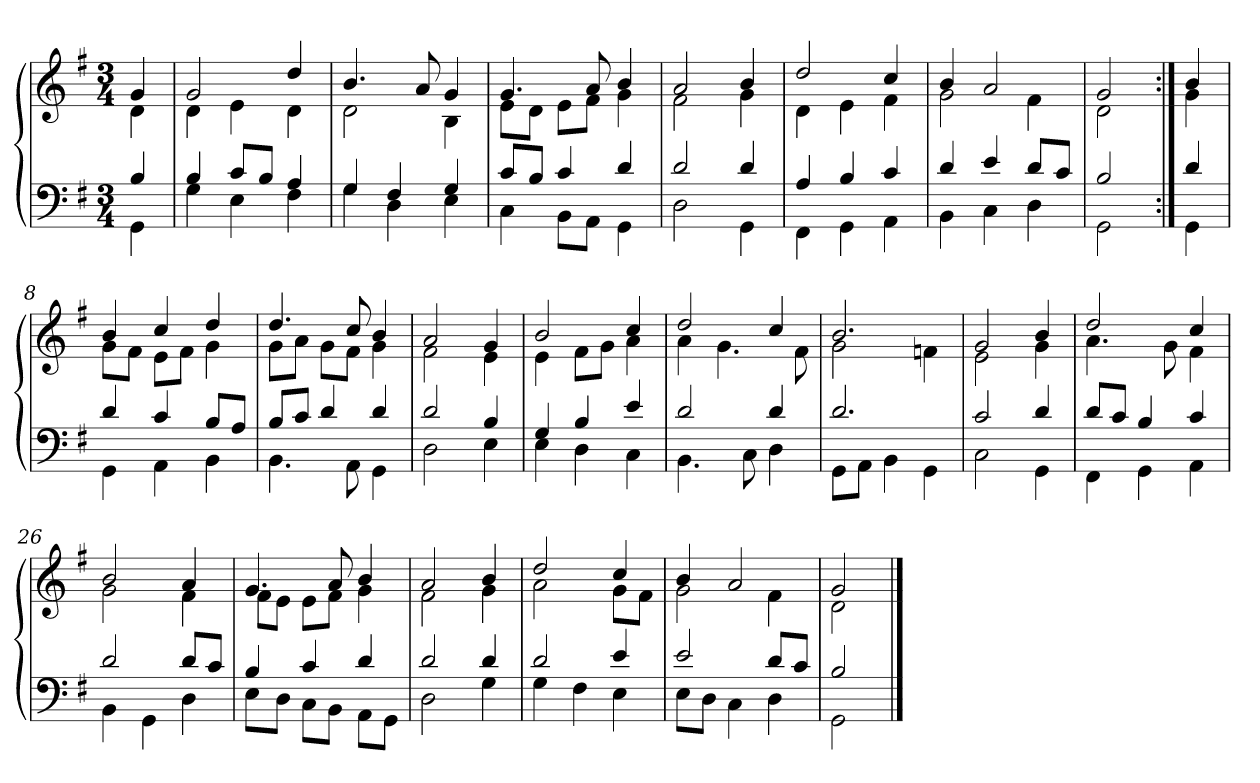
**kern	**kern
*part1	*part1
*staff2	*staff1
*clefF4	*clefG2
*k[f#]	*k[f#]
*M3/4	*M3/4
=	=
*^	*^
4B	4GG	4g	4d
=1	=1	=1	=1
4B	4G	2g	4d
8cL	4E	.	4e
8BJ	.	.	.
4A	4F#	4dd	4d
=2	=2	=2	=2
4G	4G	4.b	2d
4F#	4D	.	.
.	.	8a	.
4G	4E	4g	4B
=3	=3	=3	=3
8cL	4C	4.g	8eL
8BJ	.	.	8dJ
4c	8BBL	.	8eL
.	8AAJ	8a	8f#J
4d	4GG	4b	4g
=4	=4	=4	=4
2d	2D	2a	2f#
4d	4GG	4b	4g
=5	=5	=5	=5
4A	4FF#	2dd	4d
4B	4GG	.	4e
4c	4AA	4cc	4f#
=6	=6	=6	=6
4d	4BB	4b	2g
4e	4C	2a	.
8dL	4D	.	4f#
8cJ	.	.	.
=7	=7	=7	=7
2B	2GG	2g	2d
=:|!	=:|!	=:|!	=:|!
4d	4GG	4b	4g
=8	=8	=8	=8
4d	4GG	4b	8gL
.	.	.	8f#J
4c	4AA	4cc	8eL
.	.	.	8f#J
8BL	4BB	4dd	4g
8AJ	.	.	.
=9	=9	=9	=9
8BL	4.BB	4.dd	8gL
8cJ	.	.	8aJ
4d	.	.	8gL
.	8AA	8cc	8f#J
4d	4GG	4b	4g
=20	=20	=20	=20
2d	2D	2a	2f#
4B	4E	4g	4e
=21	=21	=21	=21
4G	4E	2b	4e
4B	4D	.	8f#L
.	.	.	8gJ
4e	4C	4cc	4a
=22	=22	=22	=22
2d	4.BB	2dd	4a
.	.	.	4.g
.	8C	.	.
4d	4D	4cc	.
.	.	.	8f#
=23	=23	=23	=23
2.d	8GGL	2.b	2g
.	8AAJ	.	.
.	4BB	.	.
.	4GG	.	4fn
=24	=24	=24	=24
2c	2C	2g	2e
4d	4GG	4b	4g
=25	=25	=25	=25
8dL	4FF#	2dd	4.a
8cJ	.	.	.
4B	4GG	.	.
.	.	.	8g
4c	4AA	4cc	4f#
=26	=26	=26	=26
2d	4BB	2b	2g
.	4GG	.	.
8dL	4D	4a	4f#
8cJ	.	.	.
=27	=27	=27	=27
4B	8EL	4.g	8f#L
.	8DJ	.	8eJ
4c	8CL	.	8eL
.	8BBJ	8a	8f#J
4d	8AAL	4b	4g
.	8GGJ	.	.
=28	=28	=28	=28
2d	2D	2a	2f#
4d	4G	4b	4g
=29	=29	=29	=29
2d	4G	2dd	2a
.	4F#	.	.
4e	4E	4cc	8gL
.	.	.	8f#J
=30	=30	=30	=30
2e	8EL	4b	2g
.	8DJ	.	.
.	4C	2a	.
8dL	4D	.	4f#
8cJ	.	.	.
=31	=31	=31	=31
2B	2GG	2g	2d
*v	*v	*	*
*	*v	*v
==	==
*-	*-
